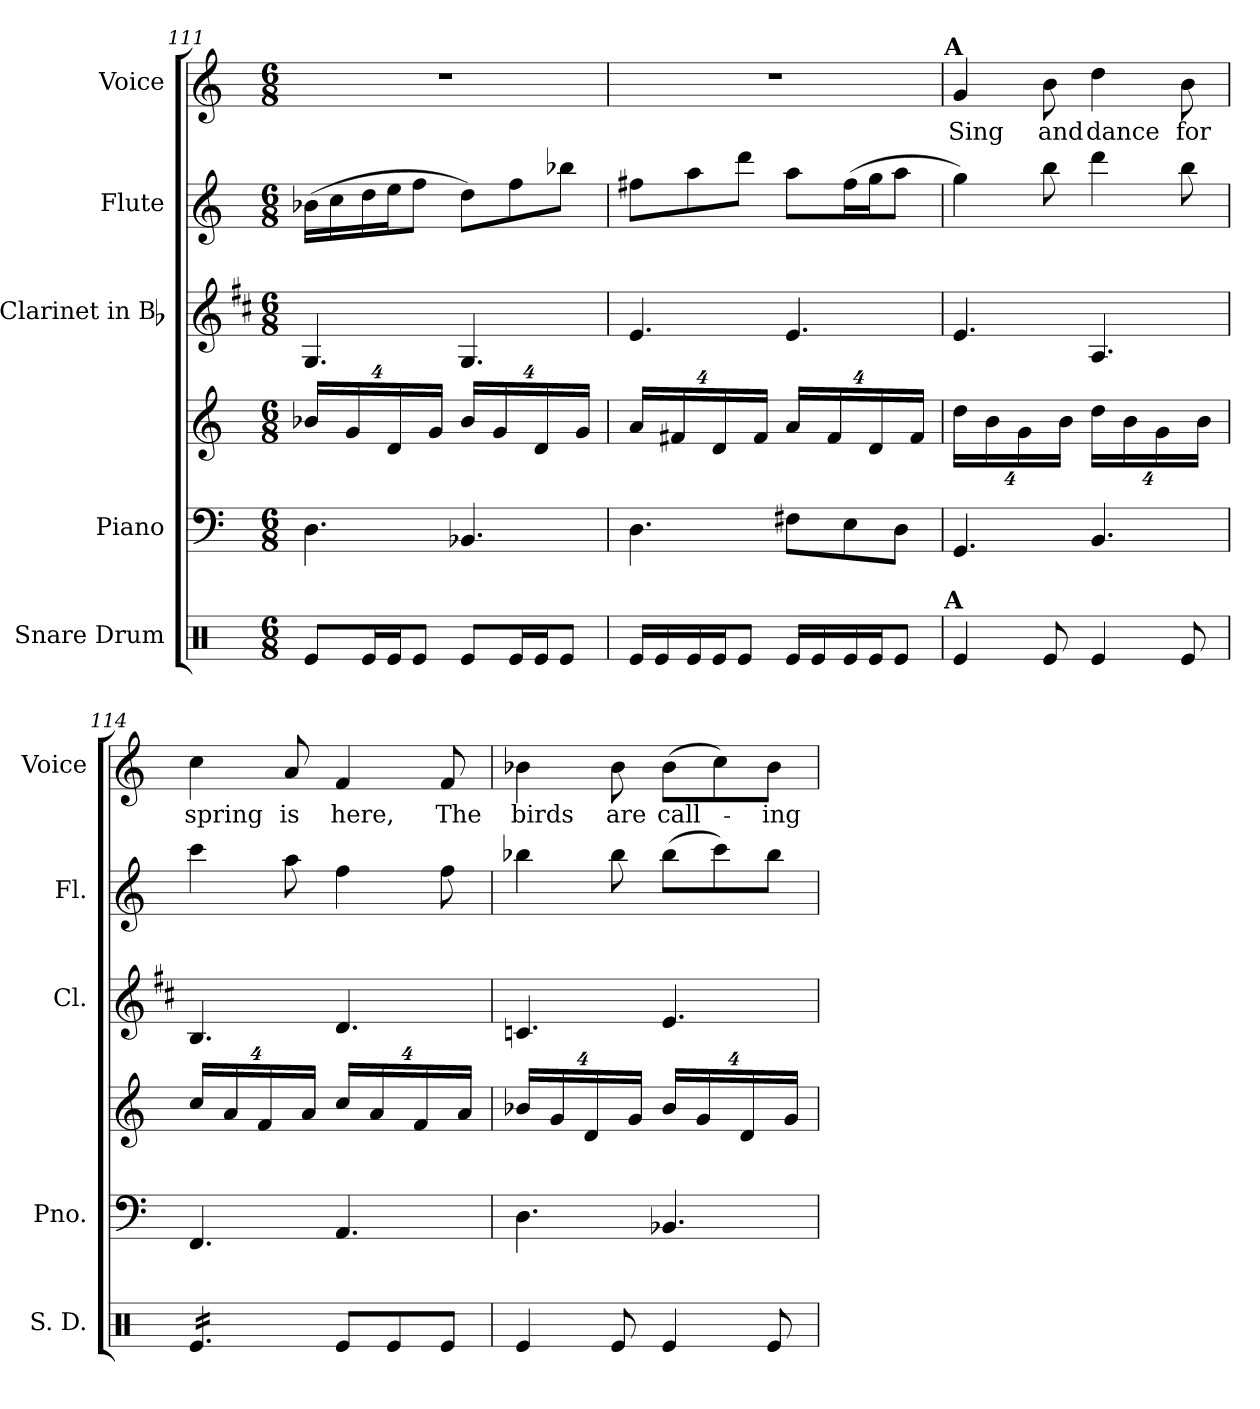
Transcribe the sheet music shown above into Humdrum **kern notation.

**kern	**kern	**kern	**kern	**kern	**kern	**text
*part5	*part4	*part4	*part3	*part2	*part1	*part1
*staff6	*staff5	*staff4	*staff3	*staff2	*staff1	*staff1
*I"Snare Drum	*I"Piano	*	*I"Clarinet in Bb	*I"Flute	*I"Voice	*
*I'S. D.	*I'Pno.	*	*I'Cl.	*I'Fl.	*I'Voice	*
*clefX	*clefF4	*clefG2	*clefG2	*clefG2	*clefG2	*
*	*	*	*ITrd1c2	*	*	*
*k[]	*k[]	*k[]	*k[]	*k[]	*k[]	*
*C:	*C:	*C:	*C:	*C:	*C:	*
*M6/8	*M6/8	*M6/8	*M6/8	*M6/8	*M6/8	*
*	*	*Xbrackettup	*	*	*	*
=111	=111	=111	=111	=111	=111	=111
!	!	!	!	!	!LO:N:vis=1	!
8Rei/L	4.Di\	32%3b-Xi/LL	4.Fi/	(16b-Xi\LL	2.r	.
.	.	.	.	16cci\	.	.
.	.	32%3gi/	.	.	.	.
16Rei/L	.	.	.	16ddi\	.	.
16Rei/J	.	32%3di/	.	16eei\J	.	.
8Rei/J	.	.	.	8ffi\J	.	.
.	.	32%3gi/JJ	.	.	.	.
8Rei/L	4.BB-Xi/	32%3b-i/LL	4.Fi/	8ddi\L)	.	.
.	.	32%3gi/	.	.	.	.
16Rei/L	.	.	.	8ffi\	.	.
16Rei/J	.	32%3di/	.	.	.	.
8Rei/J	.	.	.	8bb-Xi\J	.	.
.	.	32%3gi/JJ	.	.	.	.
=112	=112	=112	=112	=112	=112	=112
!	!	!	!	!	!LO:N:vis=1	!
16Rei/LL	4.Di\	32%3ai/LL	4.di/	8ff#Xi\L	2.r	.
16Rei/	.	.	.	.	.	.
.	.	32%3f#Xi/	.	.	.	.
16Rei/	.	.	.	8aai\	.	.
16Rei/J	.	32%3di/	.	.	.	.
8Rei/J	.	.	.	8dddi\J	.	.
.	.	32%3f#i/JJ	.	.	.	.
16Rei/LL	8F#Xi\L	32%3ai/LL	4.di/	8aai\L	.	.
16Rei/	.	.	.	.	.	.
.	.	32%3f#i/	.	.	.	.
16Rei/	8Ei\	.	.	(16ff#i\L	.	.
16Rei/J	.	32%3di/	.	16ggi\J	.	.
8Rei/J	8Di\J	.	.	8aai\J	.	.
.	.	32%3f#i/JJ	.	.	.	.
=113	=113	=113	=113	=113	=113	=113
!	!	!	!	!	!LO:TX:a:B:cj:t=A	!
!LO:TX:a:B:cj:t=A	!	!	!	!	!	!
!	!	!	!	!	!	!LO:LY:b:color=#000000
4Rei/	4.GGi/	32%3ddi\LL	4.di/	4ggi\)	4gi/	Sing
.	.	32%3bi\	.	.	.	.
.	.	32%3gi\	.	.	.	.
!	!	!	!	!	!	!LO:LY:b:color=#000000
8Rei/	.	.	.	8bbi\	8bi\	and
.	.	32%3bi\JJ	.	.	.	.
!	!	!	!	!	!	!LO:LY:b:color=#000000
4Rei/	4.BBi/	32%3ddi\LL	4.Gi/	4dddi\	4ddi\	dance
.	.	32%3bi\	.	.	.	.
.	.	32%3gi\	.	.	.	.
!	!	!	!	!	!	!LO:LY:b:color=#000000
8Rei/	.	.	.	8bbi\	8bi\	for
.	.	32%3bi\JJ	.	.	.	.
!!LO:LB:g=z
=114	=114	=114	=114	=114	=114	=114
!	!	!	!	!	!	!LO:LY:b:color=#000000
*tremolo	*	*	*	*	*	*
16Rei/LL	4.FFi/	32%3cci/LL	4.Ai/	4ccci\	4cci\	spring
16Rei/	.	.	.	.	.	.
.	.	32%3ai/	.	.	.	.
16Rei/	.	.	.	.	.	.
16Rei/	.	32%3fi/	.	.	.	.
!	!	!	!	!	!	!LO:LY:b:color=#000000
16Rei/	.	.	.	8aai\	8ai/	is
.	.	32%3ai/JJ	.	.	.	.
16Rei/JJ	.	.	.	.	.	.
*Xtremolo	*	*	*	*	*	*
!	!	!	!	!	!	!LO:LY:b:color=#000000
8Rei/L	4.AAi/	32%3cci/LL	4.ci/	4ffi\	4fi/	here,
.	.	32%3ai/	.	.	.	.
8Rei/	.	.	.	.	.	.
.	.	32%3fi/	.	.	.	.
!	!	!	!	!	!	!LO:LY:b:color=#000000
8Rei/J	.	.	.	8ffi\	8fi/	The
.	.	32%3ai/JJ	.	.	.	.
=115	=115	=115	=115	=115	=115	=115
!	!	!	!	!	!	!LO:LY:b:color=#000000
4Rei/	4.Di\	32%3b-Xi/LL	4.B-Xi/	4bb-Xi\	4b-Xi\	birds
.	.	32%3gi/	.	.	.	.
.	.	32%3di/	.	.	.	.
!	!	!	!	!	!	!LO:LY:b:color=#000000
8Rei/	.	.	.	8bb-i\	8b-i\	are
.	.	32%3gi/JJ	.	.	.	.
!	!	!	!	!	!	!LO:LY:b:color=#000000
4Rei/	4.BB-Xi/	32%3b-i/LL	4.di/	(8bb-i\L	(8b-i\L	call-
.	.	32%3gi/	.	.	.	.
.	.	.	.	8ccci\)	8cci\)	.
.	.	32%3di/	.	.	.	.
!	!	!	!	!	!	!LO:LY:b:color=#000000
8Rei/	.	.	.	8bb-i\J	8b-i\J	-ing
.	.	32%3gi/JJ	.	.	.	.
=	=	=	=	=	=	=
*-	*-	*-	*-	*-	*-	*-
